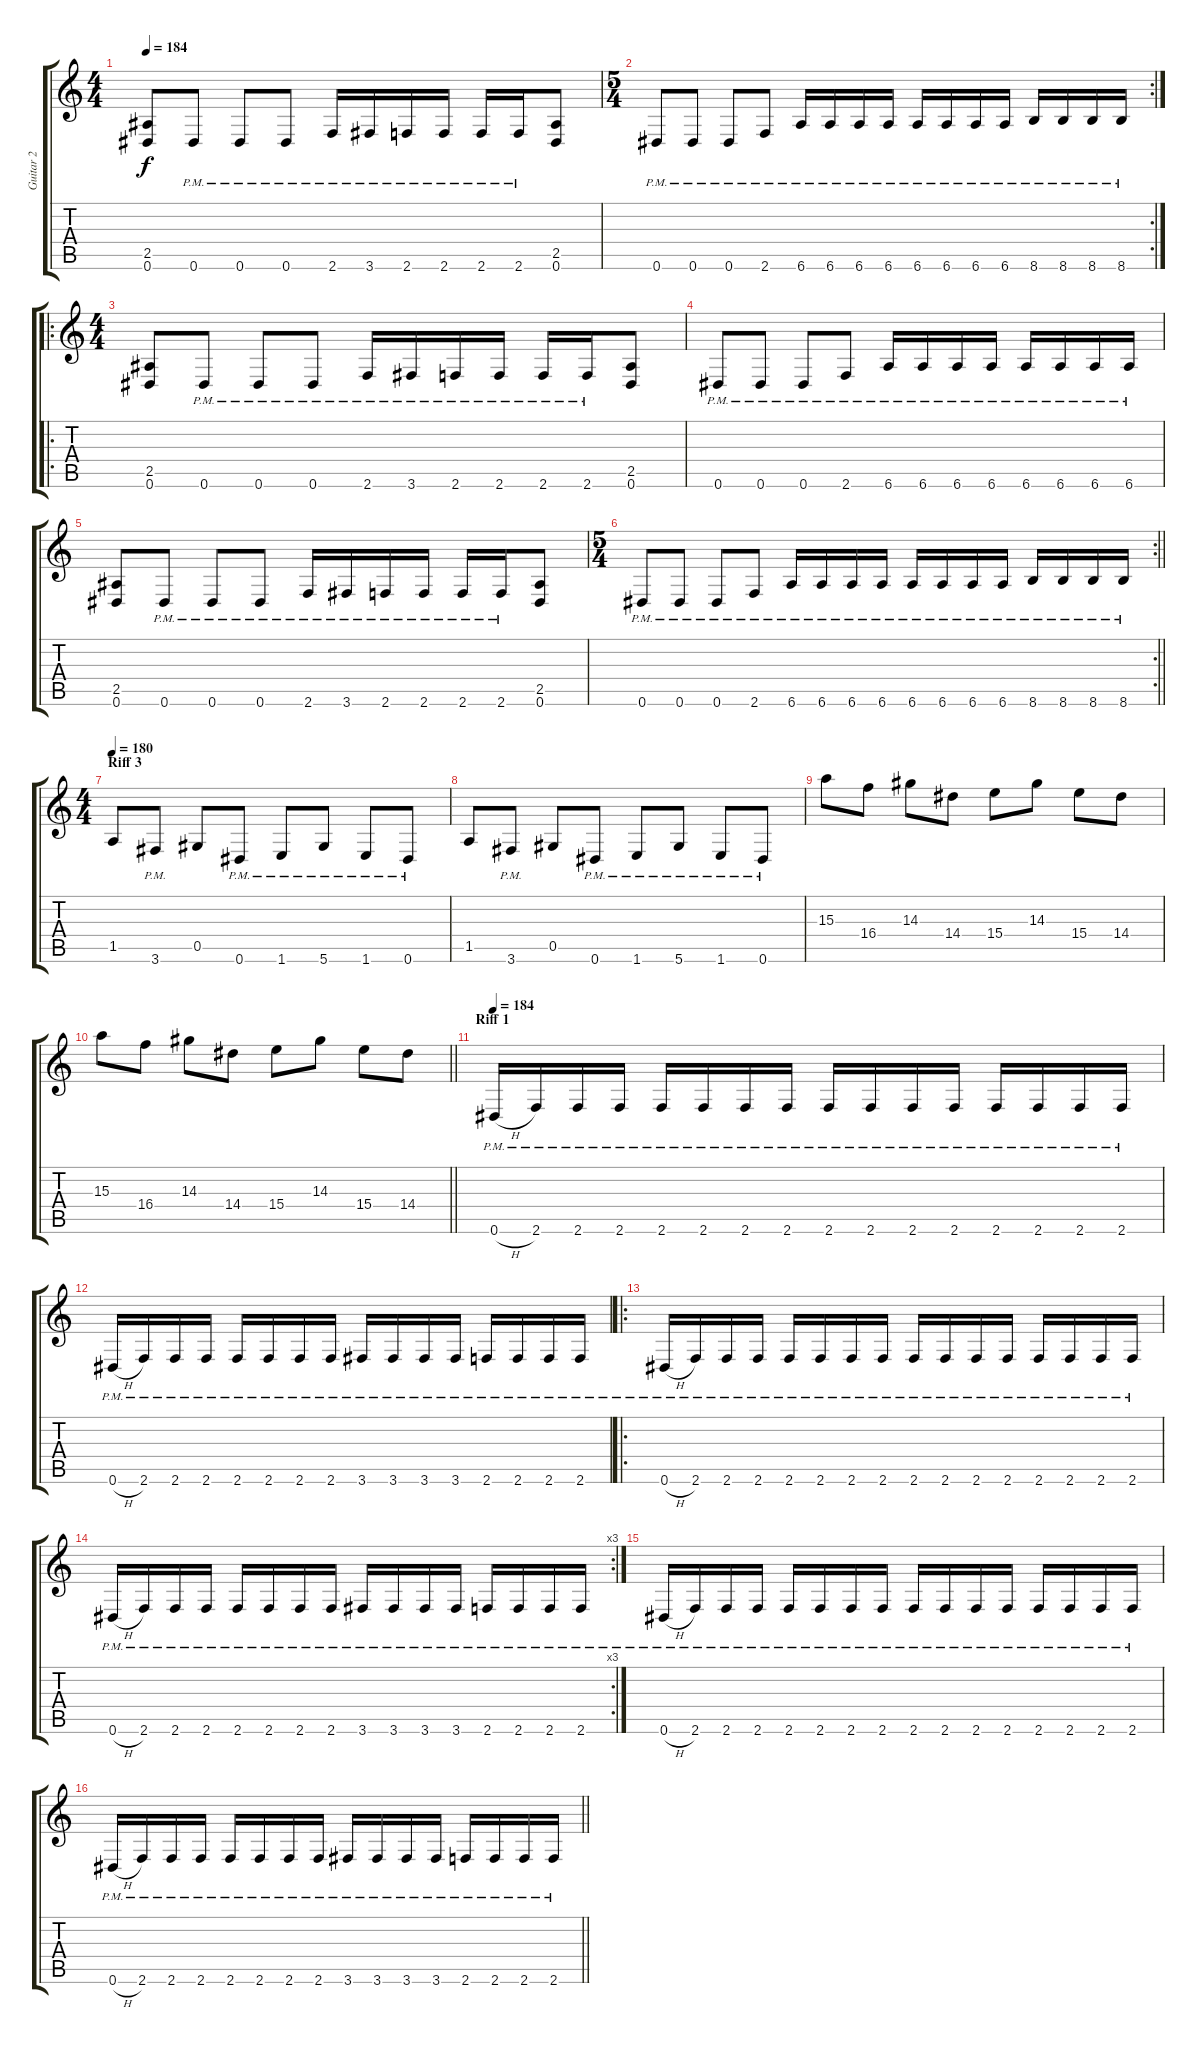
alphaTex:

\track ("Guitar 2" "Guitar 2") {instrument distortionguitar}
\staff {score tabs}
\tuning (Eb4 Bb3 Gb3 Db3 Ab2 Eb2) {hide}
\ts (4 4)
\tempo 184
\clef g2
\ks c
(2.5 0.6).8{dy f} 0.6{pm}.8 0.6{pm}.8 0.6{pm}.8 2.6{pm}.16 3.6{pm}.16 2.6{pm}.16 2.6{pm}.16 2.6{pm}.16 2.6{pm}.16 (2.5 0.6).8 |
\rc 2
\ts (5 4)
0.6{pm}.8 0.6{pm}.8 0.6{pm}.8 2.6{pm}.8 6.6{pm}.16 6.6{pm}.16 6.6{pm}.16 6.6{pm}.16 6.6{pm}.16 6.6{pm}.16 6.6{pm}.16 6.6{pm}.16 8.6{pm}.16 8.6{pm}.16 8.6{pm}.16 8.6{pm}.16 |
\ro
\ts (4 4)
(2.5 0.6).8 0.6{pm}.8 0.6{pm}.8 0.6{pm}.8 2.6{pm}.16 3.6{pm}.16 2.6{pm}.16 2.6{pm}.16 2.6{pm}.16 2.6{pm}.16 (2.5 0.6).8 |
0.6{pm}.8 0.6{pm}.8 0.6{pm}.8 2.6{pm}.8 6.6{pm}.16 6.6{pm}.16 6.6{pm}.16 6.6{pm}.16 6.6{pm}.16 6.6{pm}.16 6.6{pm}.16 6.6{pm}.16 |
(2.5 0.6).8 0.6{pm}.8 0.6{pm}.8 0.6{pm}.8 2.6{pm}.16 3.6{pm}.16 2.6{pm}.16 2.6{pm}.16 2.6{pm}.16 2.6{pm}.16 (2.5 0.6).8 |
\rc 2
\ts (5 4)
\barLineRight lightlight
0.6{pm}.8 0.6{pm}.8 0.6{pm}.8 2.6{pm}.8 6.6{pm}.16 6.6{pm}.16 6.6{pm}.16 6.6{pm}.16 6.6{pm}.16 6.6{pm}.16 6.6{pm}.16 6.6{pm}.16 8.6{pm}.16 8.6{pm}.16 8.6{pm}.16 8.6{pm}.16 |
\ts (4 4)
\section ("" "Riff 3")
\tempo 180
1.5.8 3.6{pm}.8 0.5.8 0.6{pm}.8 1.6{pm}.8 5.6{pm}.8 1.6{pm}.8 0.6{pm}.8 |
1.5.8 3.6{pm}.8 0.5.8 0.6{pm}.8 1.6{pm}.8 5.6{pm}.8 1.6{pm}.8 0.6{pm}.8 |
15.3.8 16.4.8 14.3.8 14.4.8 15.4.8 14.3.8 15.4.8 14.4.8 |
\barLineRight lightlight
15.3.8 16.4.8 14.3.8 14.4.8 15.4.8 14.3.8 15.4.8 14.4.8 |
\section ("" "Riff 1")
\tempo 184
0.6{h pm}.16 2.6{pm}.16 2.6{pm}.16 2.6{pm}.16 2.6{pm}.16 2.6{pm}.16 2.6{pm}.16 2.6{pm}.16 2.6{pm}.16 2.6{pm}.16 2.6{pm}.16 2.6{pm}.16 2.6{pm}.16 2.6{pm}.16 2.6{pm}.16 2.6{pm}.16 |
0.6{h pm}.16 2.6{pm}.16 2.6{pm}.16 2.6{pm}.16 2.6{pm}.16 2.6{pm}.16 2.6{pm}.16 2.6{pm}.16 3.6{pm}.16 3.6{pm}.16 3.6{pm}.16 3.6{pm}.16 2.6{pm}.16 2.6{pm}.16 2.6{pm}.16 2.6{pm}.16 |
\ro
0.6{h pm}.16 2.6{pm}.16 2.6{pm}.16 2.6{pm}.16 2.6{pm}.16 2.6{pm}.16 2.6{pm}.16 2.6{pm}.16 2.6{pm}.16 2.6{pm}.16 2.6{pm}.16 2.6{pm}.16 2.6{pm}.16 2.6{pm}.16 2.6{pm}.16 2.6{pm}.16 |
\rc 3
0.6{h pm}.16 2.6{pm}.16 2.6{pm}.16 2.6{pm}.16 2.6{pm}.16 2.6{pm}.16 2.6{pm}.16 2.6{pm}.16 3.6{pm}.16 3.6{pm}.16 3.6{pm}.16 3.6{pm}.16 2.6{pm}.16 2.6{pm}.16 2.6{pm}.16 2.6{pm}.16 |
0.6{h pm}.16 2.6{pm}.16 2.6{pm}.16 2.6{pm}.16 2.6{pm}.16 2.6{pm}.16 2.6{pm}.16 2.6{pm}.16 2.6{pm}.16 2.6{pm}.16 2.6{pm}.16 2.6{pm}.16 2.6{pm}.16 2.6{pm}.16 2.6{pm}.16 2.6{pm}.16 |
\barLineRight lightlight
0.6{h pm}.16 2.6{pm}.16 2.6{pm}.16 2.6{pm}.16 2.6{pm}.16 2.6{pm}.16 2.6{pm}.16 2.6{pm}.16 3.6{pm}.16 3.6{pm}.16 3.6{pm}.16 3.6{pm}.16 2.6{pm}.16 2.6{pm}.16 2.6{pm}.16 2.6{pm}.16
